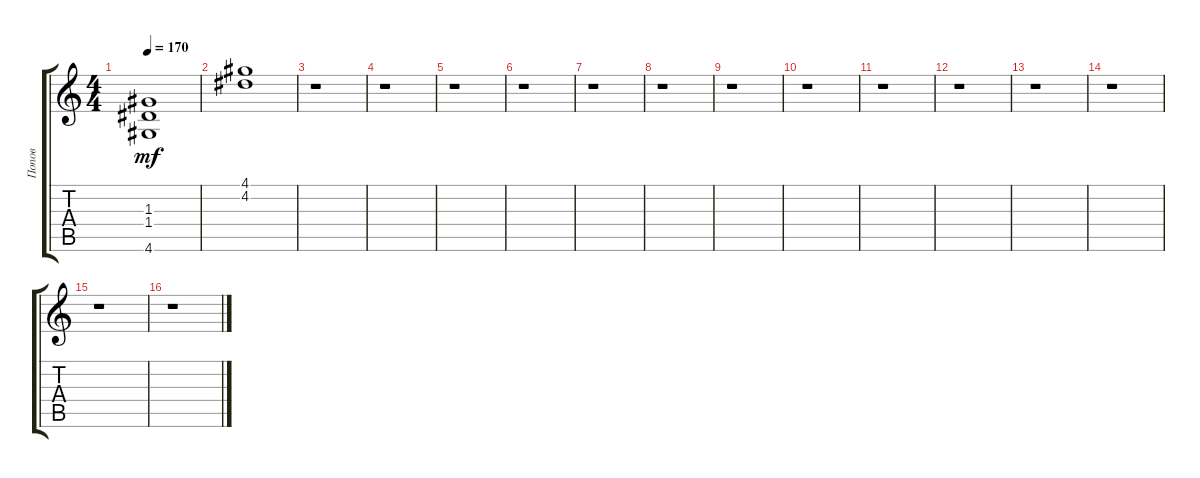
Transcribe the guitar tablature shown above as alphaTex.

\track ("Попов" "Попов") {instrument distortionguitar}
\staff {score tabs}
\tuning (E4 B3 G3 D3 A2 E2) {hide}
\ts (4 4)
\tempo 170
\clef g2
\ks c
(1.3 1.4 4.6).1{dy mf} |
(4.1 4.2).1 |
r.1 |
r.1 |
r.1 |
r.1 |
r.1 |
r.1 |
r.1 |
r.1 |
r.1 |
r.1 |
r.1 |
r.1 |
r.1 |
r.1
